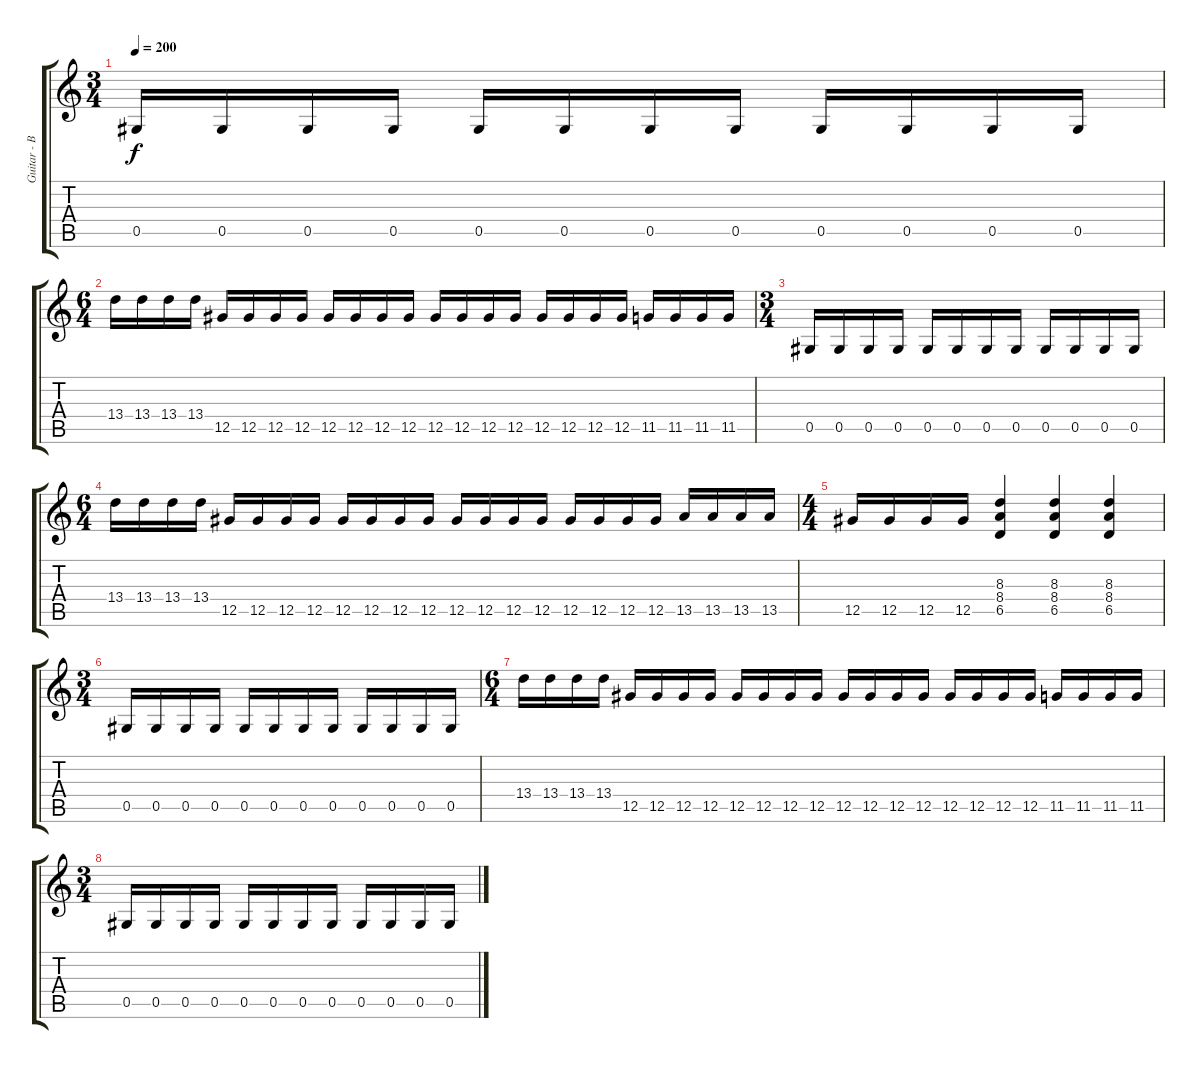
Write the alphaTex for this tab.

\track ("Guitar - Blasphemer" "Guitar - B") {instrument overdrivenguitar}
\staff {score tabs}
\tuning (Eb4 Bb3 Gb3 Db3 Ab2 Eb2) {hide}
\ts (3 4)
\tempo 200
\clef g2
\ks c
0.5.16{dy f} 0.5.16 0.5.16 0.5.16 0.5.16 0.5.16 0.5.16 0.5.16 0.5.16 0.5.16 0.5.16 0.5.16 |
\ts (6 4)
13.4.16 13.4.16 13.4.16 13.4.16 12.5.16 12.5.16 12.5.16 12.5.16 12.5.16 12.5.16 12.5.16 12.5.16 12.5.16 12.5.16 12.5.16 12.5.16 12.5.16 12.5.16 12.5.16 12.5.16 11.5.16 11.5.16 11.5.16 11.5.16 |
\ts (3 4)
0.5.16 0.5.16 0.5.16 0.5.16 0.5.16 0.5.16 0.5.16 0.5.16 0.5.16 0.5.16 0.5.16 0.5.16 |
\ts (6 4)
13.4.16 13.4.16 13.4.16 13.4.16 12.5.16 12.5.16 12.5.16 12.5.16 12.5.16 12.5.16 12.5.16 12.5.16 12.5.16 12.5.16 12.5.16 12.5.16 12.5.16 12.5.16 12.5.16 12.5.16 13.5.16 13.5.16 13.5.16 13.5.16 |
\ts (4 4)
12.5.16 12.5.16 12.5.16 12.5.16 (8.3 8.4 6.5).4 (8.3 8.4 6.5).4 (8.3 8.4 6.5).4 |
\ts (3 4)
0.5.16 0.5.16 0.5.16 0.5.16 0.5.16 0.5.16 0.5.16 0.5.16 0.5.16 0.5.16 0.5.16 0.5.16 |
\ts (6 4)
13.4.16 13.4.16 13.4.16 13.4.16 12.5.16 12.5.16 12.5.16 12.5.16 12.5.16 12.5.16 12.5.16 12.5.16 12.5.16 12.5.16 12.5.16 12.5.16 12.5.16 12.5.16 12.5.16 12.5.16 11.5.16 11.5.16 11.5.16 11.5.16 |
\ts (3 4)
0.5.16 0.5.16 0.5.16 0.5.16 0.5.16 0.5.16 0.5.16 0.5.16 0.5.16 0.5.16 0.5.16 0.5.16
